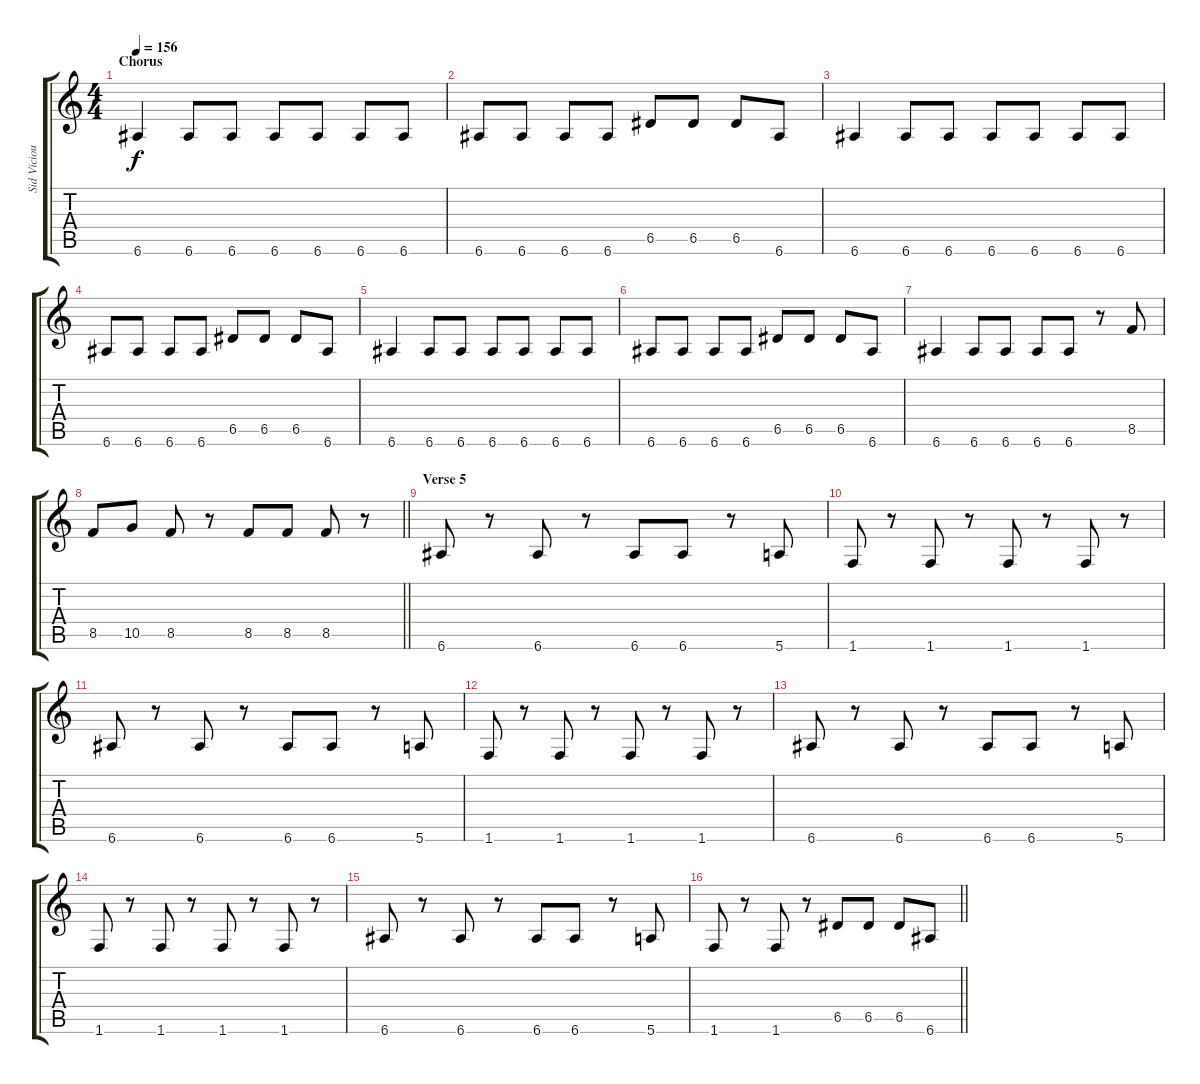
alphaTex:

\track ("Sid Vicious" "Sid Viciou") {instrument electricbassfinger}
\staff {score tabs}
\tuning (E4 B3 G3 D3 A2 E2) {hide}
\ts (4 4)
\section ("" "Chorus")
\tempo 156
\clef g2
\ks c
6.6.4{dy f} 6.6.8 6.6.8 6.6.8 6.6.8 6.6.8 6.6.8 |
6.6.8 6.6.8 6.6.8 6.6.8 6.5.8 6.5.8 6.5.8 6.6.8 |
6.6.4 6.6.8 6.6.8 6.6.8 6.6.8 6.6.8 6.6.8 |
6.6.8 6.6.8 6.6.8 6.6.8 6.5.8 6.5.8 6.5.8 6.6.8 |
6.6.4 6.6.8 6.6.8 6.6.8 6.6.8 6.6.8 6.6.8 |
6.6.8 6.6.8 6.6.8 6.6.8 6.5.8 6.5.8 6.5.8 6.6.8 |
6.6.4 6.6.8 6.6.8 6.6.8 6.6.8 r.8 8.5.8 |
\barLineRight lightlight
8.5.8 10.5.8 8.5.8 r.8 8.5.8 8.5.8 8.5.8 r.8 |
\section ("" "Verse 5")
6.6.8 r.8 6.6.8 r.8 6.6.8 6.6.8 r.8 5.6.8 |
1.6.8 r.8 1.6.8 r.8 1.6.8 r.8 1.6.8 r.8 |
6.6.8 r.8 6.6.8 r.8 6.6.8 6.6.8 r.8 5.6.8 |
1.6.8 r.8 1.6.8 r.8 1.6.8 r.8 1.6.8 r.8 |
6.6.8 r.8 6.6.8 r.8 6.6.8 6.6.8 r.8 5.6.8 |
1.6.8 r.8 1.6.8 r.8 1.6.8 r.8 1.6.8 r.8 |
6.6.8 r.8 6.6.8 r.8 6.6.8 6.6.8 r.8 5.6.8 |
\barLineRight lightlight
1.6.8 r.8 1.6.8 r.8 6.5.8 6.5.8 6.5.8 6.6.8
